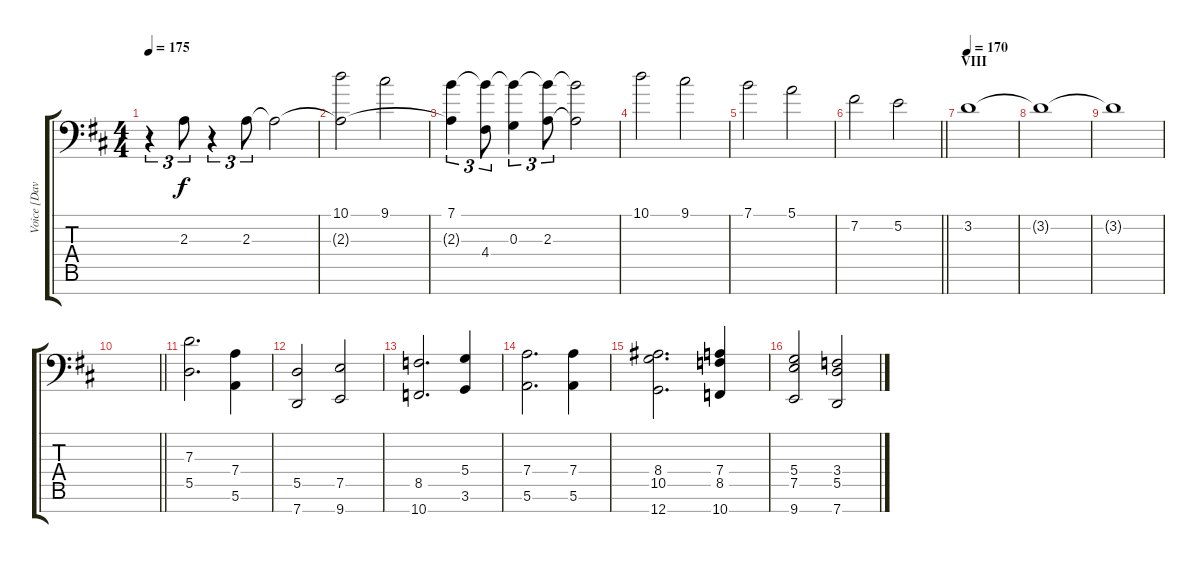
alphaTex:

\track ("Voice [David Gilmour] / Brass" "Voice [Dav") {instrument lead1square}
\staff {score tabs}
\tuning (E4 B3 G3 D3 A2 E2 G1) {hide}
\ts (4 4)
\tempo 175
\clef f4
\ks d
r.4{tu (3 2) dy f} 2.3.8{tu (3 2)} r.4{tu (3 2)} 2.3.8{tu (3 2)} 2.3{t}.2 |
(10.1 2.3{t}).2 9.1.2 |
(7.1 2.3{t}).4{tu (3 2)} (7.1{t} 4.4).8{tu (3 2)} (7.1{t} 0.3).4{tu (3 2)} (7.1{t} 2.3).8{tu (3 2)} (7.1{t} 2.3{t}).2 |
10.1.2 9.1.2 |
7.1.2 5.1.2 |
\barLineRight lightlight
7.2.2 5.2.2 |
\section ("" "VIII")
\tempo 170
3.2.1 |
3.2{t}.1{volume 6} |
3.2{t}.1 |
\barLineRight lightlight
|
(7.3 5.5).2{d volume 16 balance 2 instrument tenorsax} (7.4 5.6).4 |
(5.5 7.7).2 (7.5 9.7).2 |
(8.5 10.7).2{d} (5.4 3.6).4 |
(7.4 5.6).2{d} (7.4 5.6).4 |
(8.4 10.5 12.7).2{d} (7.4 8.5 10.7).4 |
(5.4 7.5 9.7).2 (3.4 5.5 7.7).2
